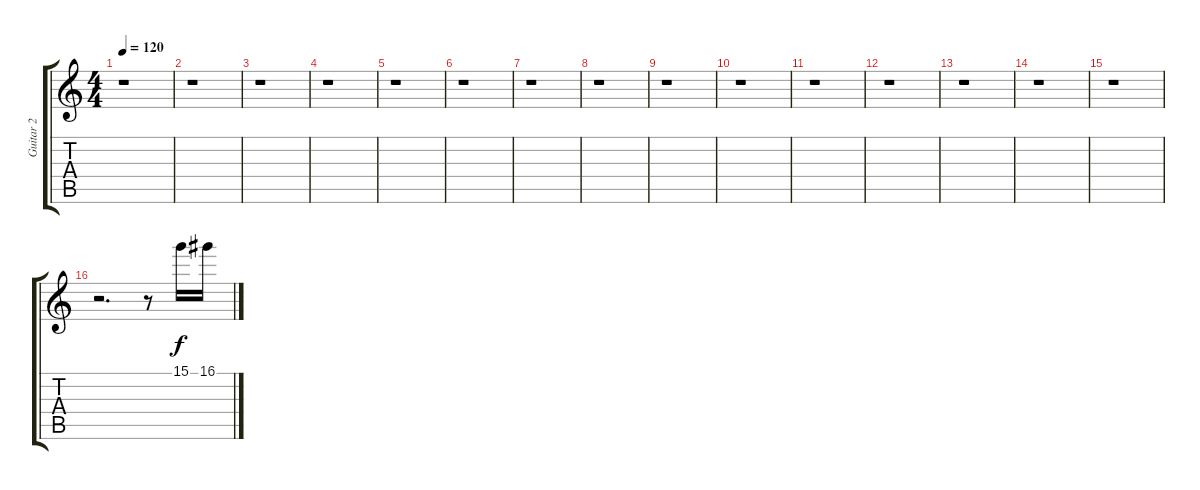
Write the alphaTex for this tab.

\track ("Guitar 2" "Guitar 2") {instrument distortionguitar}
\staff {score tabs}
\tuning (E4 B3 G3 D3 A2 E2) {hide}
\ts (4 4)
\tempo 120
\clef g2
\ks c
r.1{dy f} |
r.1 |
r.1 |
r.1 |
r.1 |
r.1 |
r.1 |
r.1 |
r.1 |
r.1 |
r.1 |
r.1 |
r.1 |
r.1 |
r.1 |
r.2{d} r.8 15.1.16 16.1.16
